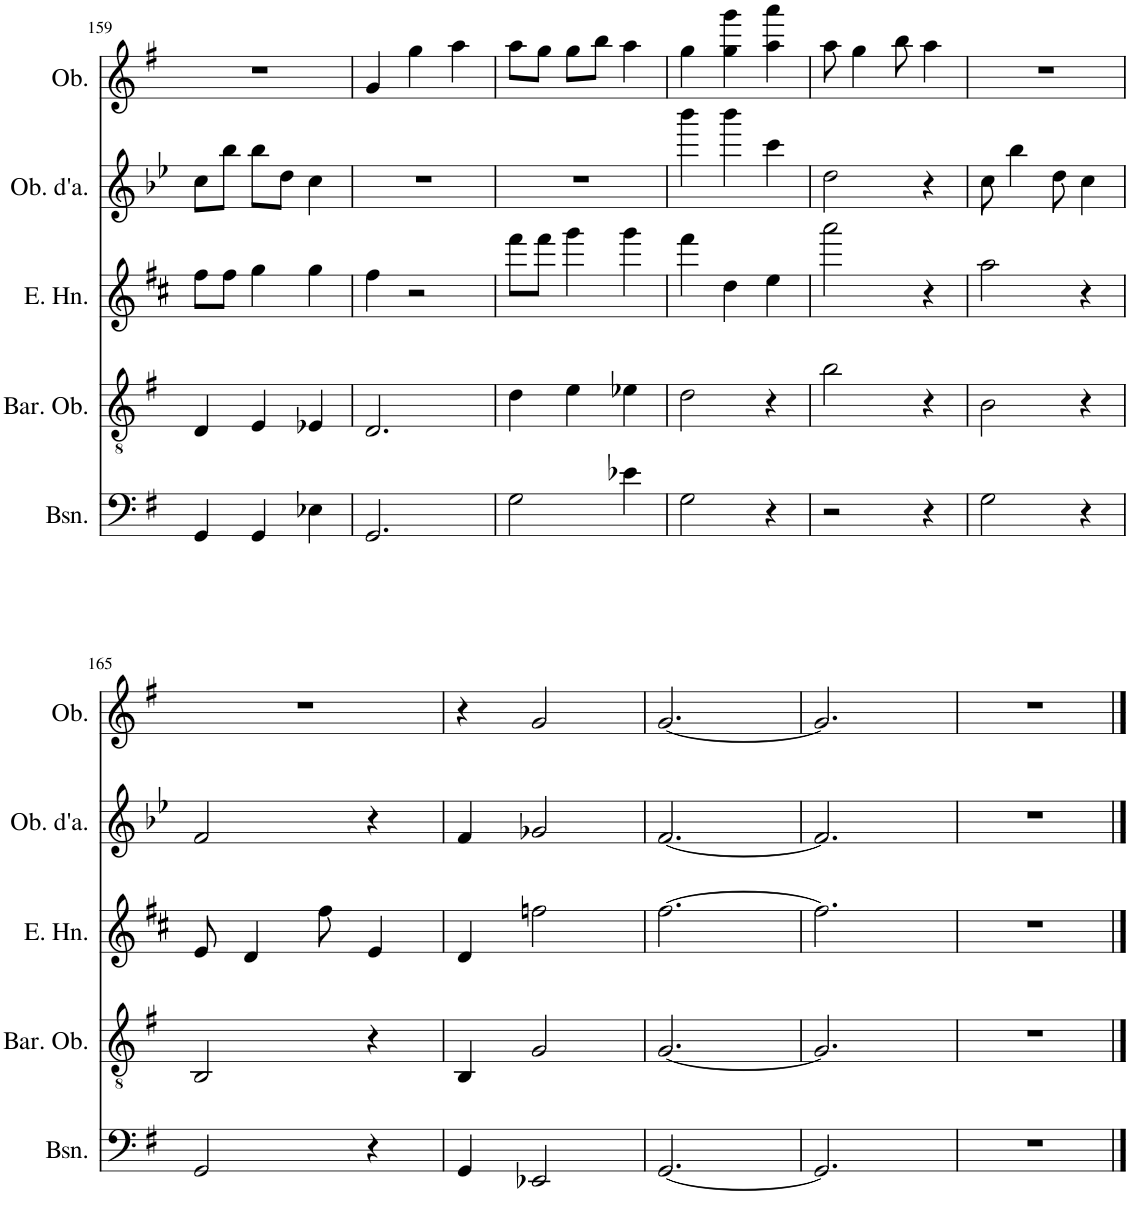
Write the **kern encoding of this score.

**kern	**kern	**kern	**kern	**kern
*part5	*part4	*part3	*part2	*part1
*staff5	*staff4	*staff3	*staff2	*staff1
*I"Bassoon	*I"Baritone Oboe	*I"English Horn	*I"Oboe d'amore	*I"Oboe
*I'Bsn.	*I'Bar. Ob.	*I'E. Hn.	*I'Ob. d'a.	*I'Ob.
!!LO:PB:g=z
*clefF4	*clefGv2	*clefG2	*clefG2	*clefG2
*	*	*Trd4c7	*Trd2c3	*
*k[f#]	*k[f#]	*k[f#c#]	*k[b-e-]	*k[f#]
*M3/4	*M3/4	*M3/4	*M3/4	*M3/4
=159	=159	=159	=159	=159
4GG/	4D/	8ff#\L	8cc\L	2.r
.	.	8ff#\J	8bb-\J	.
4GG/	4E/	4gg\	8bb-\L	.
.	.	.	8dd\J	.
4E-X\	4E-X/	4gg\	4cc\	.
=160	=160	=160	=160	=160
2.GG/	2.D/	4ff#\	2.r	4g/
.	.	2r	.	4gg\
.	.	.	.	4aa\
=161	=161	=161	=161	=161
2G\	4d\	8fff#\L	2.r	8aa\L
.	.	8fff#\J	.	8gg\J
.	4e\	4ggg\	.	8gg\L
.	.	.	.	8bb\J
4e-X\	4e-X\	4ggg\	.	4aa\
=162	=162	=162	=162	=162
2G\	2d\	4fff#\	4bbb-\	4gg\
.	.	4dd\	4bbb-\	4gg\ 4ggg\
4r	4r	4ee\	4ccc\	4aa\ 4aaa\
=163	=163	=163	=163	=163
2r	2b\	2aaa\	2dd\	8aa\
.	.	.	.	4gg\
.	.	.	.	8bb\
4r	4r	4r	4r	4aa\
=164	=164	=164	=164	=164
2G\	2B\	2aa\	8cc\	2.r
.	.	.	4bb-\	.
.	.	.	8dd\	.
4r	4r	4r	4cc\	.
!!LO:LB:g=z
=165	=165	=165	=165	=165
2GG/	2BB/	8e/	2f/	2.r
.	.	4d/	.	.
.	.	8ff#\	.	.
4r	4r	4e/	4r	.
=166	=166	=166	=166	=166
4GG/	4BB/	4d/	4f/	4r
2EE-X/	2G/	2ffn\	2g-X/	2g/
=167	=167	=167	=167	=167
[2.GG/	[2.G/	[2.ff#\	[2.f/	[2.g/
=168	=168	=168	=168	=168
2.GG/]	2.G/]	2.ff#\]	2.f/]	2.g/]
=169	=169	=169	=169	=169
2.r	2.r	2.r	2.r	2.r
==	==	==	==	==
*-	*-	*-	*-	*-
